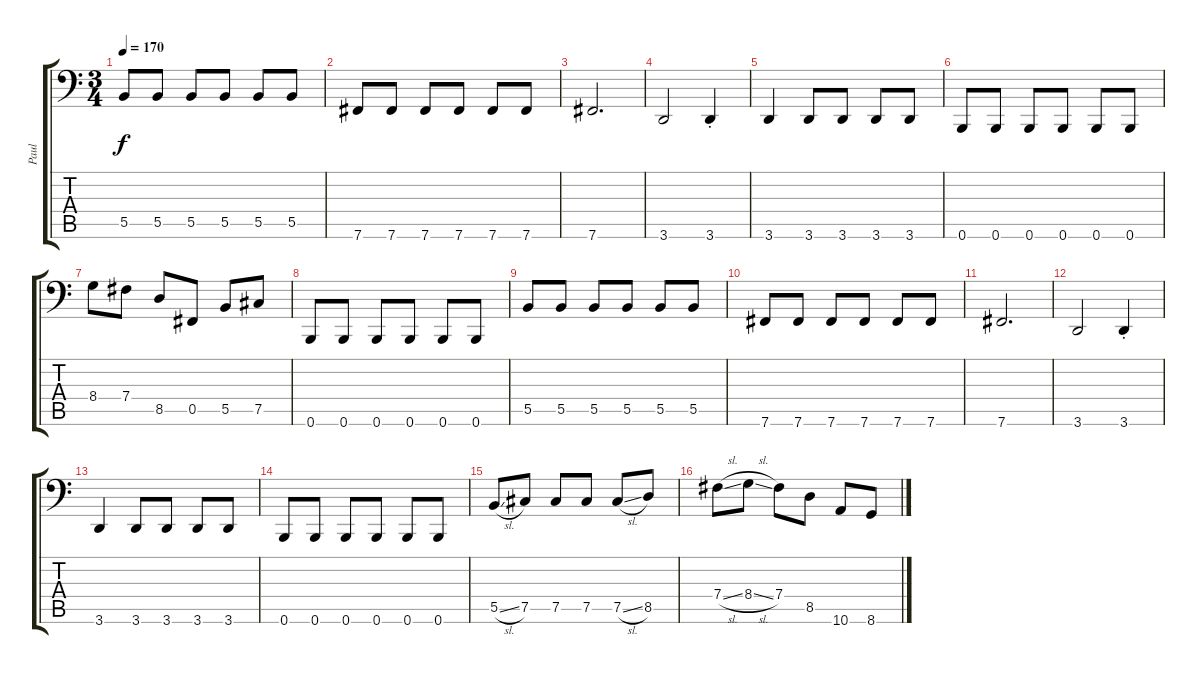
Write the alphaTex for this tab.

\track ("Paul" "Paul") {instrument electricbassfinger}
\staff {score tabs}
\tuning (Db3 Ab2 E2 B1 Gb1 B0) {hide}
\ts (3 4)
\tempo 170
\clef f4
\ks c
5.5.8{dy f} 5.5.8 5.5.8 5.5.8 5.5.8 5.5.8 |
7.6.8 7.6.8 7.6.8 7.6.8 7.6.8 7.6.8 |
7.6.2{d} |
3.6.2 3.6{st}.4 |
3.6.4 3.6.8 3.6.8 3.6.8 3.6.8 |
0.6.8 0.6.8 0.6.8 0.6.8 0.6.8 0.6.8 |
8.4.8 7.4.8 8.5.8 0.5.8 5.5.8 7.5.8 |
0.6.8 0.6.8 0.6.8 0.6.8 0.6.8 0.6.8 |
5.5.8 5.5.8 5.5.8 5.5.8 5.5.8 5.5.8 |
7.6.8 7.6.8 7.6.8 7.6.8 7.6.8 7.6.8 |
7.6.2{d} |
3.6.2 3.6{st}.4 |
3.6.4 3.6.8 3.6.8 3.6.8 3.6.8 |
0.6.8 0.6.8 0.6.8 0.6.8 0.6.8 0.6.8 |
5.5{sl}.8 7.5.8 7.5.8 7.5.8 7.5{sl}.8 8.5.8 |
7.4{sl}.8 8.4{sl}.8 7.4.8 8.5.8 10.6.8 8.6.8
